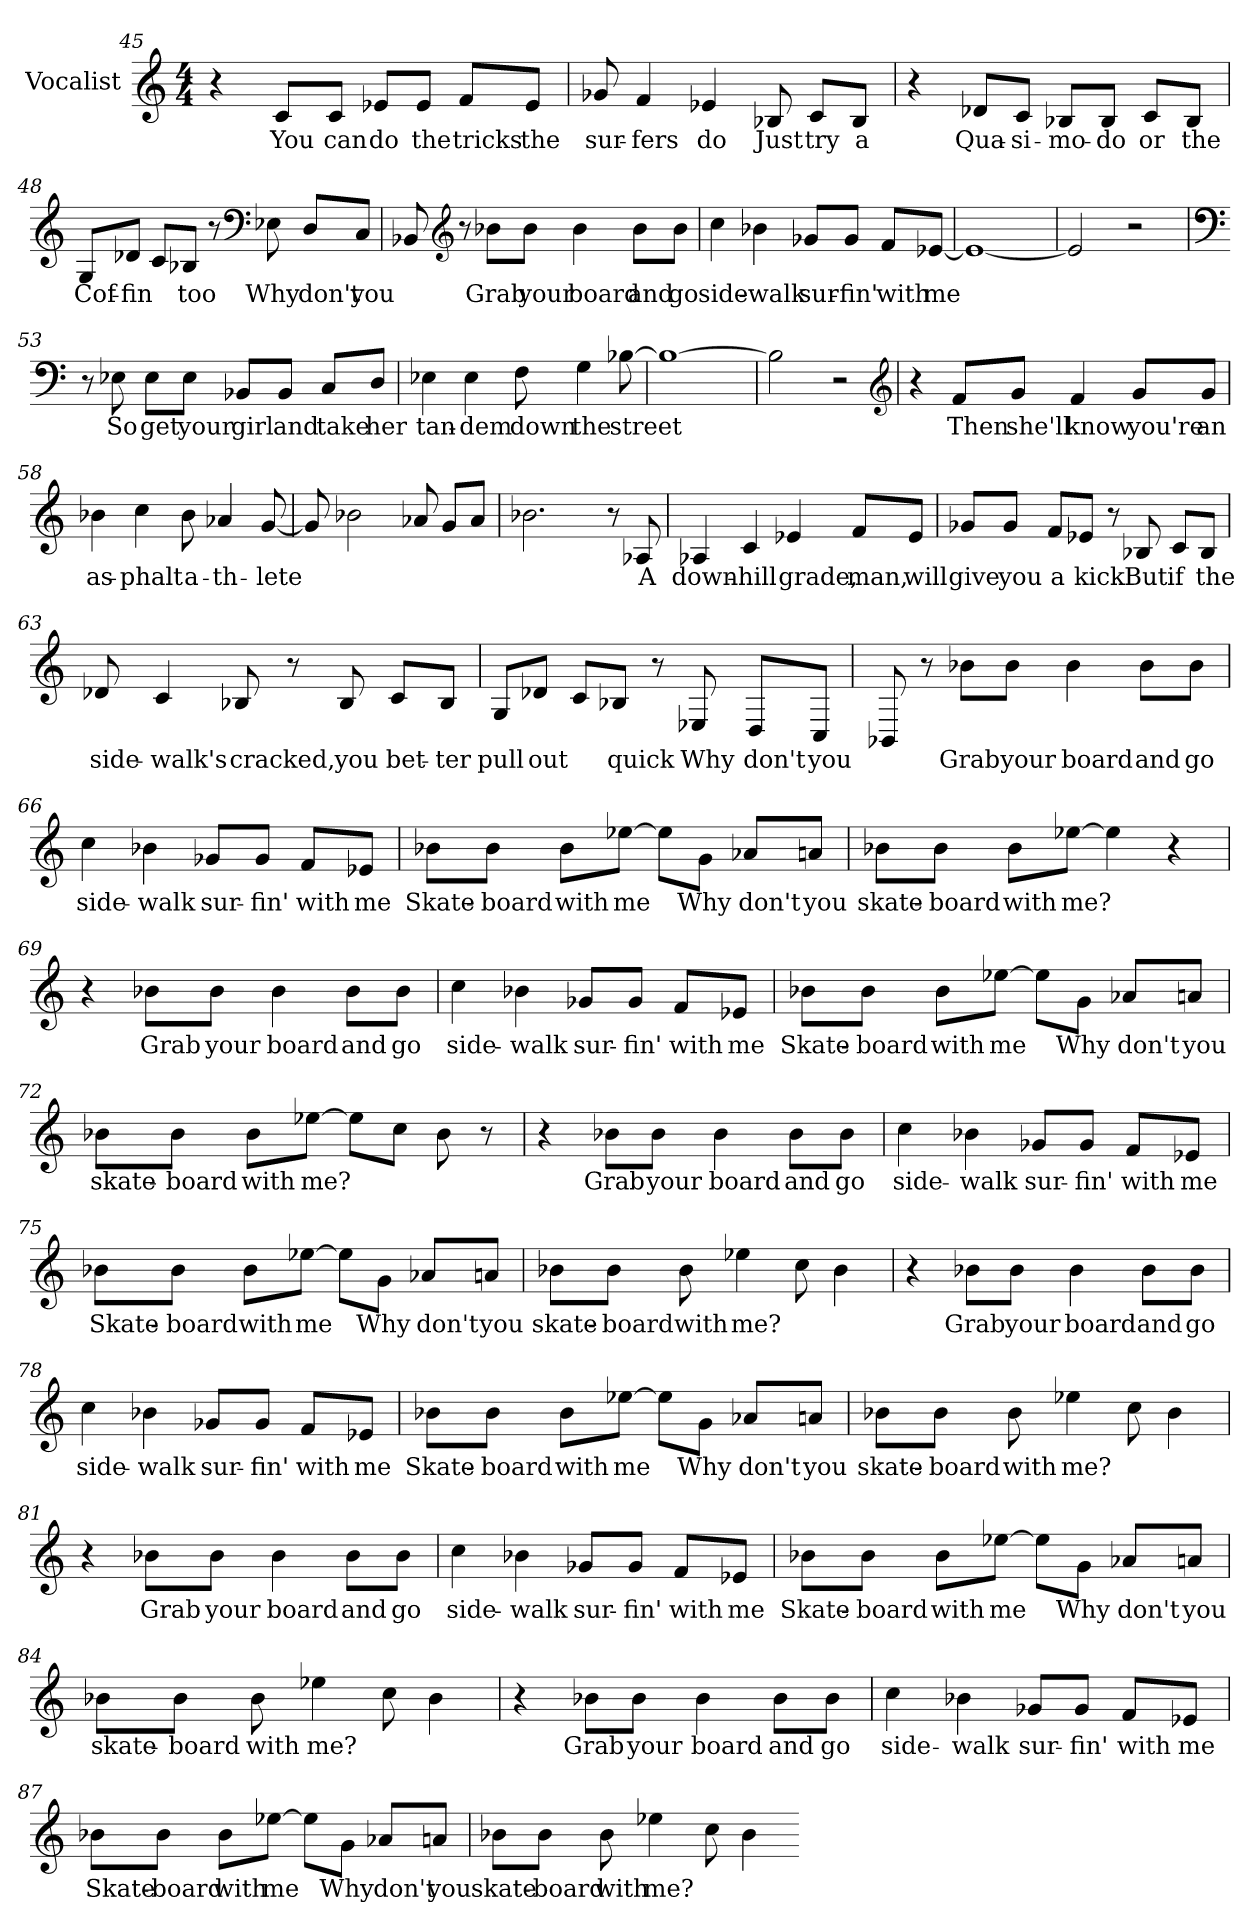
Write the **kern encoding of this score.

**kern	**text
*part1	*part1
*staff1	*staff1
*I"Vocalist	*
*clefG2	*
*M4/4	*
=45	=45
4r	.
8c/L	You
8c/J	can
8e-X/L	do
8e-/J	the
8f/L	tricks
8e-/J	the
=46	=46
8g-X	sur-
4f	-fers
4e-X	do
8B-X	Just
8c/L	try
8B-/J	a
=47	=47
4r	.
8d-X/L	Qua-
8c/J	-si-
8B-X/L	-mo-
8B-/J	-do
8c/L	or
8B-/J	the
=48	=48
8G/L	Cof-
8d-X/J	-fin
8c/L	_
8B-X/J	too
8r	.
*clefF4	*
8E-X	Why
8D/L	don't
8C/J	you
=49	=49
8BB-X	_
*clefG2	*
8r	.
8b-X\L	Grab
8b-\J	your
4b-	board
8b-\L	and
8b-\J	go
=50	=50
4cc	side-
4b-X	-walk
8g-X/L	sur-
8g-/J	-fin'
8f/L	with
[8e-X/J	me
=51	=51
1e-_	_
=52	=52
2e-]	_
2r	.
=53	=53
*clefF4	*
8r	.
8E-X	So
8E-\L	get
8E-\J	your
8BB-X/L	girl
8BB-/J	and
8C/L	take
8D/J	her
=54	=54
4E-X	tan-
4E-	-dem
8F	down
4G	the
[8B-X	street
=55	=55
1B-_	_
=56	=56
2B-]	_
2r	.
*clefG2	*
=57	=57
4r	.
8f/L	Then
8g/J	she'll
4f	know
8g/L	you're
8g/J	an
=58	=58
4b-X	as-
4cc	-phalt
8b-	a-
4a-X	-th-
[8g	-lete
=59	=59
8g]	_
2b-X	_
8a-X	_
8g/L	_
8a-/J	_
=60	=60
2.b-X	_
8r	.
8A-X	A
=61	=61
4A-X	down-
4c	-hill
4e-X	grade,
8f/L	man,
8e-/J	will
=62	=62
8g-X/L	give
8g-/J	you
8f/L	a
8e-X/J	kick
8r	.
8B-X	But
8c/L	if
8B-/J	the
=63	=63
8d-X	side-
4c	-walk's
8B-X	cracked,
8r	.
8B-	you
8c/L	bet-
8B-/J	-ter
=64	=64
8G/L	pull
8d-X/J	out
8c/L	_
8B-X/J	quick
8r	.
8E-X	Why
8D/L	don't
8C/J	you
=65	=65
8BB-X	_
8r	.
8b-X\L	Grab
8b-\J	your
4b-	board
8b-\L	and
8b-\J	go
=66	=66
4cc	side-
4b-X	-walk
8g-X/L	sur-
8g-/J	-fin'
8f/L	with
8e-X/J	me
=67	=67
8b-X\L	Skate-
8b-\J	-board
8b-\L	with
[8ee-X\J	me
8ee-\L]	_
8g\J	Why
8a-X/L	don't
8an/J	you
=68	=68
8b-X\L	skate-
8b-\J	-board
8b-\L	with
[8ee-X\J	me?
4ee-]	_
4r	.
=69	=69
4r	.
8b-X\L	Grab
8b-\J	your
4b-	board
8b-\L	and
8b-\J	go
=70	=70
4cc	side-
4b-X	-walk
8g-X/L	sur-
8g-/J	-fin'
8f/L	with
8e-X/J	me
=71	=71
8b-X\L	Skate-
8b-\J	-board
8b-\L	with
[8ee-X\J	me
8ee-\L]	_
8g\J	Why
8a-X/L	don't
8an/J	you
=72	=72
8b-X\L	skate-
8b-\J	-board
8b-\L	with
[8ee-X\J	me?
8ee-\L]	_
8cc\J	_
8b-	_
8r	.
=73	=73
4r	.
8b-X\L	Grab
8b-\J	your
4b-	board
8b-\L	and
8b-\J	go
=74	=74
4cc	side-
4b-X	-walk
8g-X/L	sur-
8g-/J	-fin'
8f/L	with
8e-X/J	me
=75	=75
8b-X\L	Skate-
8b-\J	-board
8b-\L	with
[8ee-X\J	me
8ee-\L]	_
8g\J	Why
8a-X/L	don't
8an/J	you
=76	=76
8b-X\L	skate-
8b-\J	-board
8b-	with
4ee-X	me?
8cc	_
4b-	_
=77	=77
4r	.
8b-X\L	Grab
8b-\J	your
4b-	board
8b-\L	and
8b-\J	go
=78	=78
4cc	side-
4b-X	-walk
8g-X/L	sur-
8g-/J	-fin'
8f/L	with
8e-X/J	me
=79	=79
8b-X\L	Skate-
8b-\J	-board
8b-\L	with
[8ee-X\J	me
8ee-\L]	_
8g\J	Why
8a-X/L	don't
8an/J	you
=80	=80
8b-X\L	skate-
8b-\J	-board
8b-	with
4ee-X	me?
8cc	_
4b-	_
=81	=81
4r	.
8b-X\L	Grab
8b-\J	your
4b-	board
8b-\L	and
8b-\J	go
=82	=82
4cc	side-
4b-X	-walk
8g-X/L	sur-
8g-/J	-fin'
8f/L	with
8e-X/J	me
=83	=83
8b-X\L	Skate-
8b-\J	-board
8b-\L	with
[8ee-X\J	me
8ee-\L]	_
8g\J	Why
8a-X/L	don't
8an/J	you
=84	=84
8b-X\L	skate-
8b-\J	-board
8b-	with
4ee-X	me?
8cc	_
4b-	_
=85	=85
4r	.
8b-X\L	Grab
8b-\J	your
4b-	board
8b-\L	and
8b-\J	go
=86	=86
4cc	side-
4b-X	-walk
8g-X/L	sur-
8g-/J	-fin'
8f/L	with
8e-X/J	me
=87	=87
8b-X\L	Skate-
8b-\J	-board
8b-\L	with
[8ee-X\J	me
8ee-\L]	_
8g\J	Why
8a-X/L	don't
8an/J	you
=88	=88
8b-X\L	skate-
8b-\J	-board
8b-	with
4ee-X	me?
8cc	_
4b-	_
=-	=-
*-	*-
